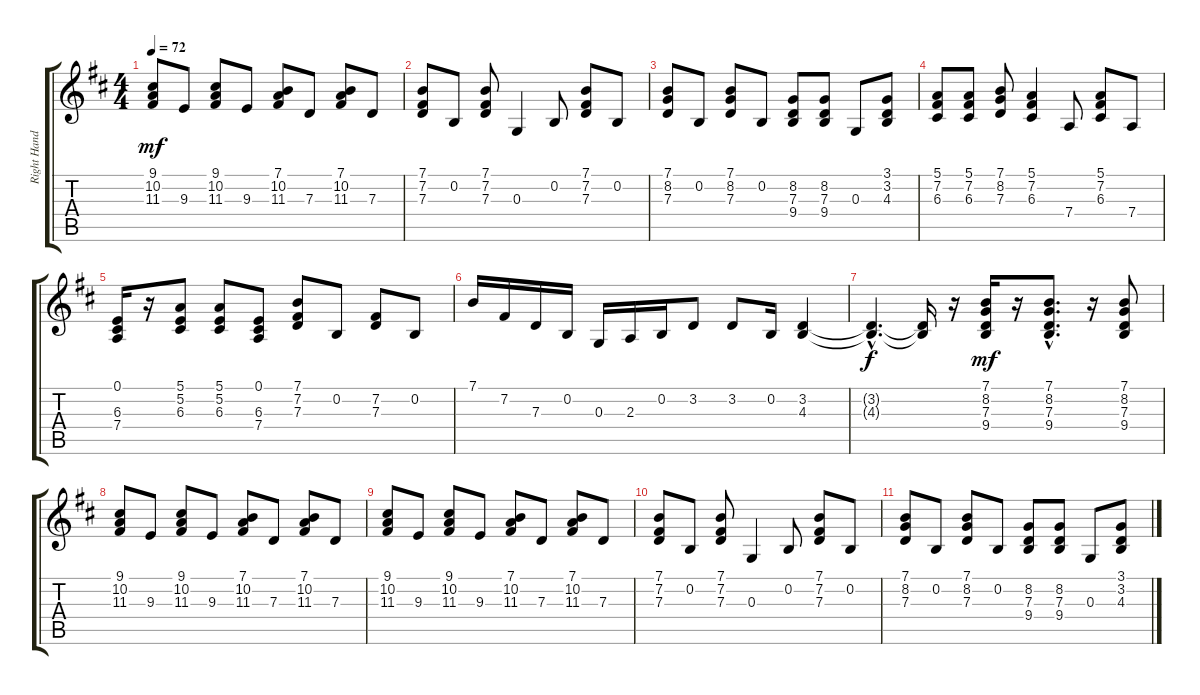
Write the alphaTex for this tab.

\track ("Right Hand" "Right Hand") {instrument acousticgrandpiano}
\staff {score tabs}
\tuning (E4 B3 G3 D3 A2 E2) {hide}
\ts (4 4)
\tempo 72
\clef g2
\ks d
(9.1 10.2 11.3).8{dy mf} 9.3.8 (9.1 10.2 11.3).8 9.3.8 (7.1 10.2 11.3).8 7.3.8 (7.1 10.2 11.3).8 7.3.8 |
(7.1 7.2 7.3).8 0.2.8 (7.1 7.2 7.3).8 0.3.4 0.2.8 (7.1 7.2 7.3).8 0.2.8 |
(7.1 8.2 7.3).8 0.2.8 (7.1 8.2 7.3).8 0.2.8 (8.2 7.3 9.4).8 (8.2 7.3 9.4).8 0.3.8 (3.1 3.2 4.3).8 |
(5.1 7.2 6.3).8 (5.1 7.2 6.3).8 (7.1 8.2 7.3).8 (5.1 7.2 6.3).4 7.4.8 (5.1 7.2 6.3).8 7.4.8 |
(0.1 6.3 7.4).16 r.16 (5.1 5.2 6.3).8 (5.1 5.2 6.3).8 (0.1 6.3 7.4).8 (7.1 7.2 7.3).8 0.2.8 (7.2 7.3).8 0.2.8 |
7.1.16{volume 12} 7.2.16 7.3.16{volume 12} 0.2.16 0.3.16{volume 12} 2.3.16 0.2.16{volume 12} 3.2.8 3.2.8{volume 12} 0.2.16{volume 11} (3.2 4.3).4{volume 11} |
(3.2{hac t} 4.3{hac t}).4{d dy f} (3.2{t} 4.3{t}).16 r.16 (7.1 8.2 7.3 9.4).16{dy mf volume 10} r.16 (7.1{hac} 8.2{hac} 7.3{hac} 9.4{hac}).8{d volume 9} r.16 (7.1 8.2 7.3 9.4).8{volume 9} |
(9.1 10.2 11.3).8{volume 8} 9.3.8{volume 8} (9.1 10.2 11.3).8{volume 8} 9.3.8{volume 8} (7.1 10.2 11.3).8{volume 7} 7.3.8{volume 7} (7.1 10.2 11.3).8{volume 7} 7.3.8{volume 7} |
(9.1 10.2 11.3).8{volume 6} 9.3.8{volume 6} (9.1 10.2 11.3).8{volume 6} 9.3.8{volume 6} (7.1 10.2 11.3).8{volume 5} 7.3.8{volume 5} (7.1 10.2 11.3).8{volume 5} 7.3.8{volume 5} |
(7.1 7.2 7.3).8{volume 4} 0.2.8{volume 4} (7.1 7.2 7.3).8{volume 4} 0.3.4{volume 3} 0.2.8{volume 3} (7.1 7.2 7.3).8{volume 3} 0.2.8{volume 2} |
(7.1 8.2 7.3).8{volume 2} 0.2.8{volume 2} (7.1 8.2 7.3).8{volume 2} 0.2.8{volume 1} (8.2 7.3 9.4).8{volume 1} (8.2 7.3 9.4).8{volume 1} 0.3.8{volume 1} (3.1 3.2 4.3).8{volume 0}
